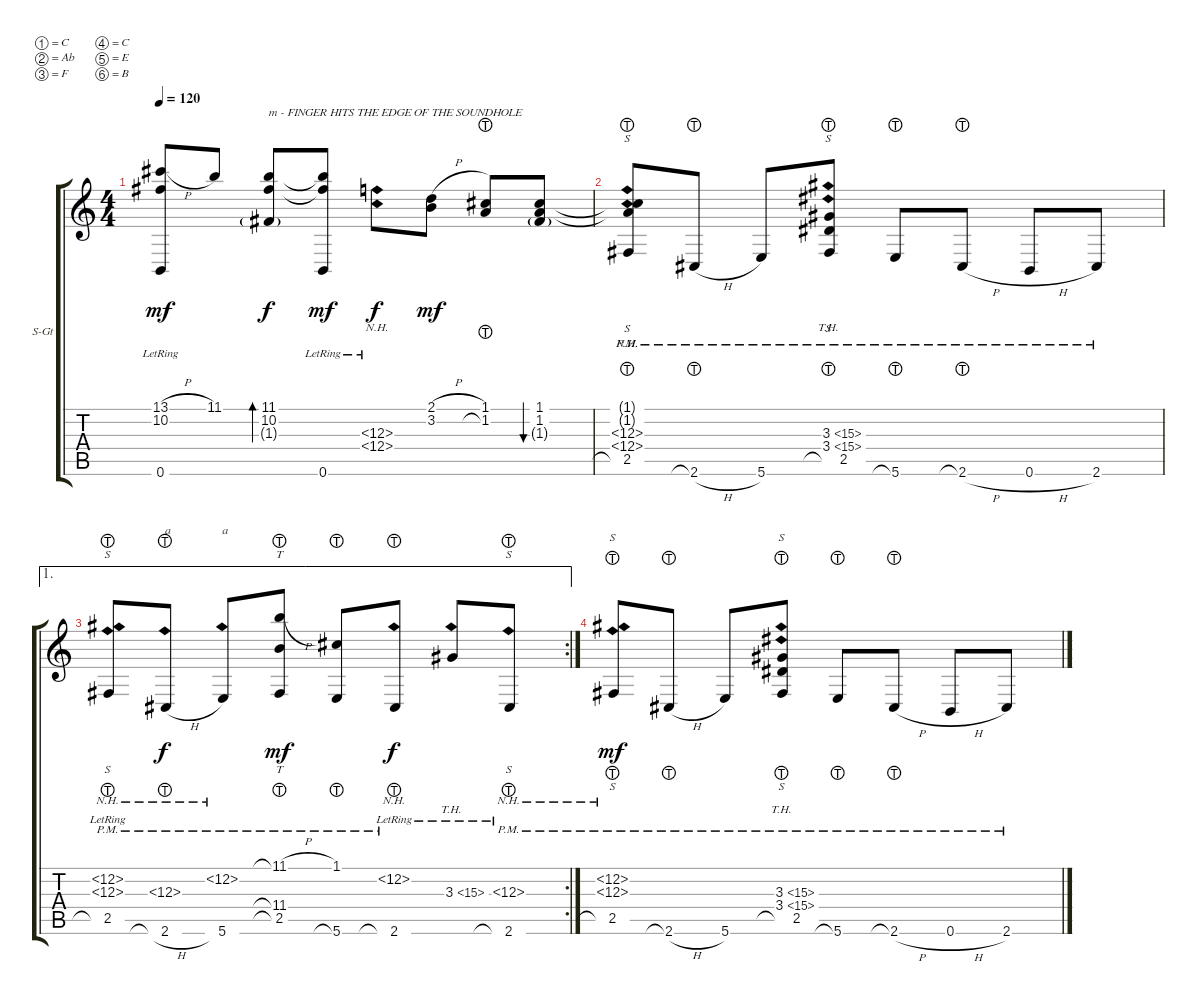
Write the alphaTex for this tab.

\defaultSystemsLayout 4
\bracketExtendMode groupsimilarinstruments
\firstSystemTrackNameOrientation horizontal
\otherSystemsTrackNameOrientation horizontal
\track ("Steel Guitar" "S-Gt") {instrument acousticguitarsteel}
\staff {score tabs}
\tuning (C4 Ab3 F3 C3 E2 B1)
\ts (4 4)
\tempo 120
\clef g2
\ks c
(13.1{h} 10.2 0.6{lr}).8{dy mf} 11.1.8 (11.1 10.2 1.3{g}).8{bd 30 txt "m - FINGER HITS THE EDGE OF THE SOUNDHOLE " dy f} (0.6{lr} 11.1{t} 10.2{t}).8{dy mf} (13.3{nh lr} 13.4{nh lr}).8{dy f} (2.1{h} 3.2).8{dy mf} (1.1 1.2{lht}).8 (1.1 1.2 1.3{g}).8{bu 30} |
(13.4{nh} 2.5{lht pm} 13.3{nh} 1.1{t} 1.2{t}).8{s} 2.6{h lht pm}.8 5.6{pm}.8 (2.5{lht pm} 3.3{th 12} 3.4{th 12}).8{s} 5.6{lht pm}.8 2.6{h lht pm}.8 0.6{h pm}.8 2.6{pm}.8 |
\ae 1
\rc 2
(2.5{lht pm} 13.3{nh lr} 13.2{nh}).8{s} (2.6{h lht pm} 13.3{nh}).8{txt "a" dy f} (5.6{pm} 13.2{nh}).8{txt "a"} (2.5{lht pm} 11.1{h lht} 11.4{lht}).8{tt dy mf} (5.6{lht pm} 1.1).8 (2.6{lht pm} 13.2{nh lr}).8{dy f} 3.3{th 12 lr}.8 (2.6{lht pm} 13.3{nh lr}).8{s} |
(2.5{lht pm} 13.3{nh} 13.2{nh}).8{s dy mf} 2.6{h lht pm}.8 5.6{pm}.8 (2.5{lht pm} 3.3{th 12} 3.4{th 12}).8{s} 5.6{lht pm}.8 2.6{h lht pm}.8 0.6{h pm}.8 2.6{pm}.8
